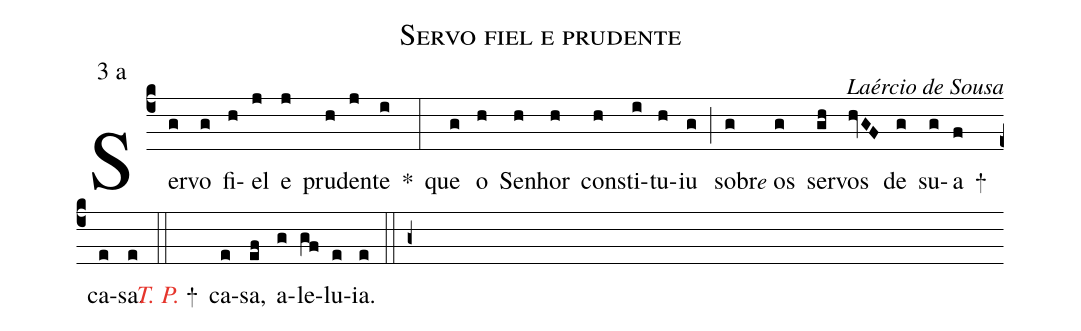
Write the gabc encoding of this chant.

name: Servo fiel e prudente;
mode: 3;
mode-differentia: a;
commentary: Laércio de Sousa;
%%
(c4)

Ser(g)vo(g) fi(h)el(j) e(j) pru(h)den(j)te(i) *(:) que(g) o(h) Se(h)nhor(h) cons(h)ti(i)tu(h)iu(g) (;) so(g)br<e>e</e> os(g) ser(gh)vos(hvGF) de(g) su(g)a(f) +() ca(e)sa.(e) (::)

<nlba><c><i>T. P.</i></c> +() ca</nlba>(e)sa,(ef) a(g)le(gf)lu(e)ia.(e) (::g+)
